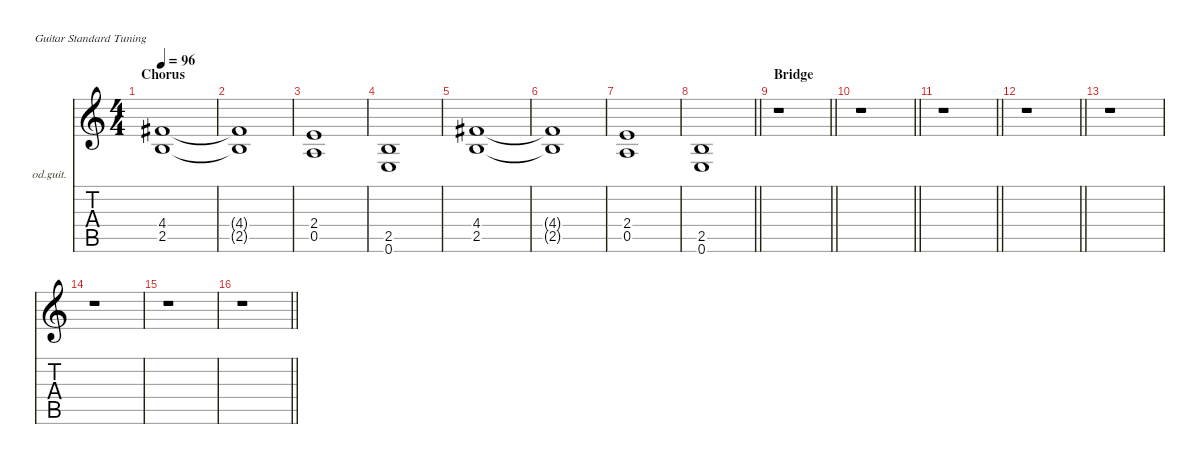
\defaultSystemsLayout 4
\hideDynamics
\bracketExtendMode nobrackets
\firstSystemTrackNameOrientation horizontal
\otherSystemsTrackNameOrientation horizontal
\track ("Guitar (rhythm)" "od.guit.") {instrument overdrivenguitar}
\staff {score tabs}
\tuning (E4 B3 G3 D3 A2 E2)
\ts (4 4)
\section ("" "Chorus")
\tempo 96
\clef g2
\ks c
(4.4{acc #} 2.5).1{dy f beam Up} |
(4.4{t acc #} 2.5{t}).1{beam Up} |
(2.4 0.5).1{beam Up} |
(2.5 0.6).1{beam Up} |
(4.4{acc #} 2.5).1{beam Up} |
(4.4{t acc #} 2.5{t}).1{beam Up} |
(2.4 0.5).1{beam Up} |
\barLineRight lightlight
(2.5 0.6).1{beam Up} |
\section ("" "Bridge")
\barLineRight lightlight
r.1{beam Down} |
\barLineRight lightlight
r.1{beam Down} |
\barLineRight lightlight
r.1{beam Down} |
\barLineRight lightlight
r.1{beam Down} |
r.1{beam Down} |
r.1{beam Down} |
r.1{beam Down} |
\barLineRight lightlight
r.1{beam Down}
